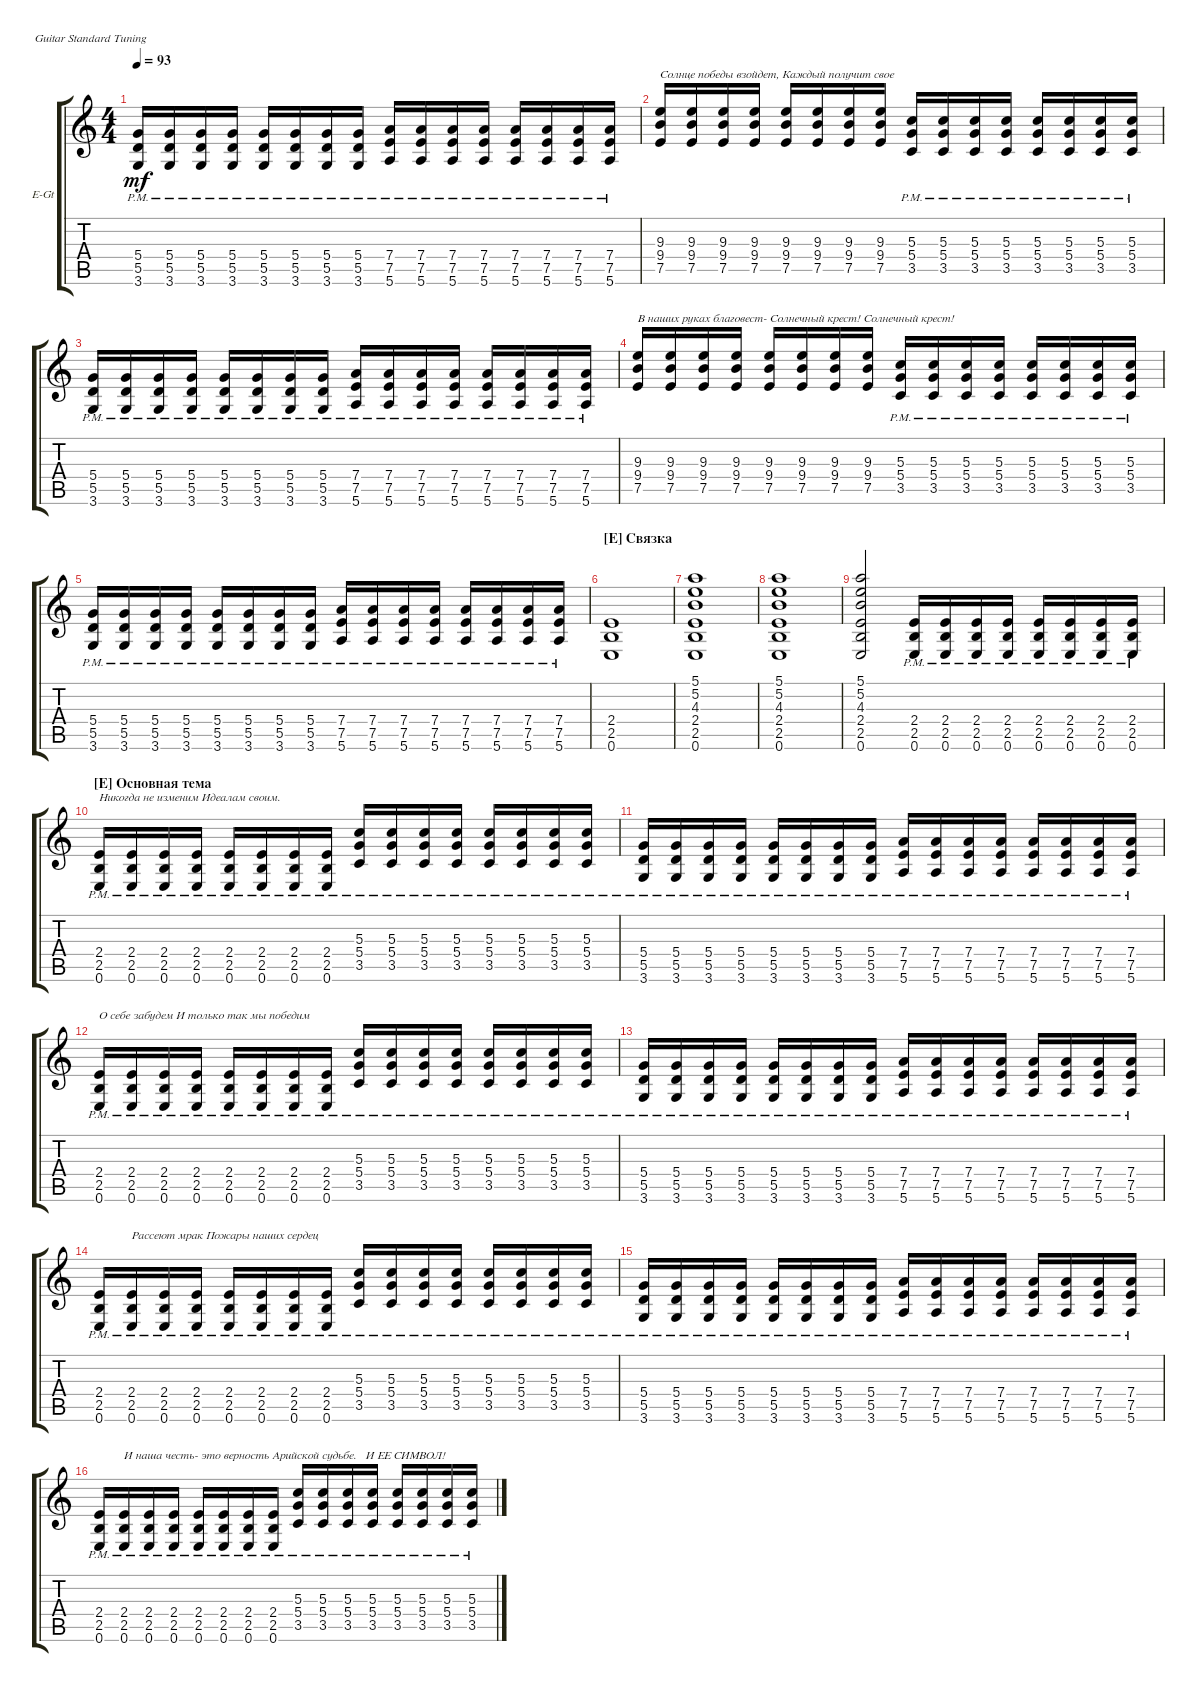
\defaultSystemsLayout 4
\bracketExtendMode groupsimilarinstruments
\firstSystemTrackNameOrientation horizontal
\otherSystemsTrackNameOrientation horizontal
\track ("Electric Guitar" "E-Gt") {instrument overdrivenguitar}
\staff {score tabs}
\tuning (E4 B3 G3 D3 A2 E2)
\ts (4 4)
\tempo 93
\clef g2
\ks c
(3.6{pm} 5.4{pm} 5.5{pm}).16{dy mf} (3.6{pm} 5.5{pm} 5.4{pm}).16 (3.6{pm} 5.4{pm} 5.5{pm}).16 (3.6{pm} 5.5{pm} 5.4{pm}).16 (3.6{pm} 5.4{pm} 5.5{pm}).16 (3.6{pm} 5.5{pm} 5.4{pm}).16 (3.6{pm} 5.4{pm} 5.5{pm}).16 (3.6{pm} 5.5{pm} 5.4{pm}).16 (5.6{pm} 7.5{pm} 7.4{pm}).16 (5.6{pm} 7.5{pm} 7.4{pm}).16 (5.6{pm} 7.5{pm} 7.4{pm}).16 (5.6{pm} 7.5{pm} 7.4{pm}).16 (5.6{pm} 7.5{pm} 7.4{pm}).16 (5.6{pm} 7.5{pm} 7.4{pm}).16 (5.6{pm} 7.5{pm} 7.4{pm}).16 (5.6{pm} 7.5{pm} 7.4{pm}).16 |
(7.5 9.4 9.3).16{txt "Солнце победы взойдет, Каждый получит свое"} (7.5 9.4 9.3).16 (7.5 9.4 9.3).16 (7.5 9.4 9.3).16 (7.5 9.4 9.3).16 (7.5 9.4 9.3).16 (7.5 9.4 9.3).16 (7.5 9.4 9.3).16 (3.5{pm} 5.4{pm} 5.3{pm}).16 (3.5{pm} 5.3{pm} 5.4{pm}).16 (3.5{pm} 5.4{pm} 5.3{pm}).16 (3.5{pm} 5.3{pm} 5.4{pm}).16 (3.5{pm} 5.4{pm} 5.3{pm}).16 (3.5{pm} 5.3{pm} 5.4{pm}).16 (3.5{pm} 5.4{pm} 5.3{pm}).16 (3.5{pm} 5.3{pm} 5.4{pm}).16 |
(3.6{pm} 5.4{pm} 5.5{pm}).16 (3.6{pm} 5.5{pm} 5.4{pm}).16 (3.6{pm} 5.4{pm} 5.5{pm}).16 (3.6{pm} 5.5{pm} 5.4{pm}).16 (3.6{pm} 5.4{pm} 5.5{pm}).16 (3.6{pm} 5.5{pm} 5.4{pm}).16 (3.6{pm} 5.4{pm} 5.5{pm}).16 (3.6{pm} 5.5{pm} 5.4{pm}).16 (5.6{pm} 7.5{pm} 7.4{pm}).16 (5.6{pm} 7.5{pm} 7.4{pm}).16 (5.6{pm} 7.5{pm} 7.4{pm}).16 (5.6{pm} 7.5{pm} 7.4{pm}).16 (5.6{pm} 7.5{pm} 7.4{pm}).16 (5.6{pm} 7.5{pm} 7.4{pm}).16 (5.6{pm} 7.5{pm} 7.4{pm}).16 (5.6{pm} 7.5{pm} 7.4{pm}).16 |
(7.5 9.4 9.3).16{txt "В наших руках благовест- Солнечный крест! Солнечный крест!"} (7.5 9.4 9.3).16 (7.5 9.4 9.3).16 (7.5 9.4 9.3).16 (7.5 9.4 9.3).16 (7.5 9.4 9.3).16 (7.5 9.4 9.3).16 (7.5 9.4 9.3).16 (3.5{pm} 5.4{pm} 5.3{pm}).16 (3.5{pm} 5.3{pm} 5.4{pm}).16 (3.5{pm} 5.4{pm} 5.3{pm}).16 (3.5{pm} 5.3{pm} 5.4{pm}).16 (3.5{pm} 5.4{pm} 5.3{pm}).16 (3.5{pm} 5.3{pm} 5.4{pm}).16 (3.5{pm} 5.4{pm} 5.3{pm}).16 (3.5{pm} 5.3{pm} 5.4{pm}).16 |
(3.6{pm} 5.4{pm} 5.5{pm}).16 (3.6{pm} 5.5{pm} 5.4{pm}).16 (3.6{pm} 5.4{pm} 5.5{pm}).16 (3.6{pm} 5.5{pm} 5.4{pm}).16 (3.6{pm} 5.4{pm} 5.5{pm}).16 (3.6{pm} 5.5{pm} 5.4{pm}).16 (3.6{pm} 5.4{pm} 5.5{pm}).16 (3.6{pm} 5.5{pm} 5.4{pm}).16 (5.6{pm} 7.5{pm} 7.4{pm}).16 (5.6{pm} 7.5{pm} 7.4{pm}).16 (5.6{pm} 7.5{pm} 7.4{pm}).16 (5.6{pm} 7.5{pm} 7.4{pm}).16 (5.6{pm} 7.5{pm} 7.4{pm}).16 (5.6{pm} 7.5{pm} 7.4{pm}).16 (5.6{pm} 7.5{pm} 7.4{pm}).16 (5.6{pm} 7.5{pm} 7.4{pm}).16 |
\section ("E" "Связка")
(0.6 2.5 2.4).1 |
(0.6 2.5 2.4 4.3 5.1 5.2).1 |
(0.6 2.5 2.4 4.3 5.1 5.2).1 |
(0.6 2.5 2.4 4.3 5.1 5.2).2 (0.6{pm} 2.5{pm} 2.4{pm}).16 (0.6{pm} 2.5{pm} 2.4{pm}).16 (0.6{pm} 2.5{pm} 2.4{pm}).16 (0.6{pm} 2.5{pm} 2.4{pm}).16 (0.6{pm} 2.5{pm} 2.4{pm}).16 (0.6{pm} 2.5{pm} 2.4{pm}).16 (0.6{pm} 2.5{pm} 2.4{pm}).16 (0.6{pm} 2.5{pm} 2.4{pm}).16 |
\section ("E" "Основная тема")
(0.6{pm} 2.5{pm} 2.4{pm}).16{txt "Никогда не изменим Идеалам своим."} (0.6{pm} 2.5{pm} 2.4{pm}).16 (0.6{pm} 2.5{pm} 2.4{pm}).16 (0.6{pm} 2.5{pm} 2.4{pm}).16 (0.6{pm} 2.5{pm} 2.4{pm}).16 (0.6{pm} 2.5{pm} 2.4{pm}).16 (0.6{pm} 2.5{pm} 2.4{pm}).16 (0.6{pm} 2.5{pm} 2.4{pm}).16 (3.5{pm} 5.4{pm} 5.3{pm}).16 (3.5{pm} 5.3{pm} 5.4{pm}).16 (3.5{pm} 5.4{pm} 5.3{pm}).16 (3.5{pm} 5.3{pm} 5.4{pm}).16 (3.5{pm} 5.4{pm} 5.3{pm}).16 (3.5{pm} 5.3{pm} 5.4{pm}).16 (3.5{pm} 5.4{pm} 5.3{pm}).16 (3.5{pm} 5.3{pm} 5.4{pm}).16 |
(3.6{pm} 5.4{pm} 5.5{pm}).16 (3.6{pm} 5.5{pm} 5.4{pm}).16 (3.6{pm} 5.4{pm} 5.5{pm}).16 (3.6{pm} 5.5{pm} 5.4{pm}).16 (3.6{pm} 5.4{pm} 5.5{pm}).16 (3.6{pm} 5.5{pm} 5.4{pm}).16 (3.6{pm} 5.4{pm} 5.5{pm}).16 (3.6{pm} 5.5{pm} 5.4{pm}).16 (5.6{pm} 7.5{pm} 7.4{pm}).16 (5.6{pm} 7.5{pm} 7.4{pm}).16 (5.6{pm} 7.5{pm} 7.4{pm}).16 (5.6{pm} 7.5{pm} 7.4{pm}).16 (5.6{pm} 7.5{pm} 7.4{pm}).16 (5.6{pm} 7.5{pm} 7.4{pm}).16 (5.6{pm} 7.5{pm} 7.4{pm}).16 (5.6{pm} 7.5{pm} 7.4{pm}).16 |
(0.6{pm} 2.5{pm} 2.4{pm}).16{txt "О себе забудем И только так мы победим"} (0.6{pm} 2.5{pm} 2.4{pm}).16 (0.6{pm} 2.5{pm} 2.4{pm}).16 (0.6{pm} 2.5{pm} 2.4{pm}).16 (0.6{pm} 2.5{pm} 2.4{pm}).16 (0.6{pm} 2.5{pm} 2.4{pm}).16 (0.6{pm} 2.5{pm} 2.4{pm}).16 (0.6{pm} 2.5{pm} 2.4{pm}).16 (3.5{pm} 5.4{pm} 5.3{pm}).16 (3.5{pm} 5.3{pm} 5.4{pm}).16 (3.5{pm} 5.4{pm} 5.3{pm}).16 (3.5{pm} 5.3{pm} 5.4{pm}).16 (3.5{pm} 5.4{pm} 5.3{pm}).16 (3.5{pm} 5.3{pm} 5.4{pm}).16 (3.5{pm} 5.4{pm} 5.3{pm}).16 (3.5{pm} 5.3{pm} 5.4{pm}).16 |
(3.6{pm} 5.4{pm} 5.5{pm}).16 (3.6{pm} 5.5{pm} 5.4{pm}).16 (3.6{pm} 5.4{pm} 5.5{pm}).16 (3.6{pm} 5.5{pm} 5.4{pm}).16 (3.6{pm} 5.4{pm} 5.5{pm}).16 (3.6{pm} 5.5{pm} 5.4{pm}).16 (3.6{pm} 5.4{pm} 5.5{pm}).16 (3.6{pm} 5.5{pm} 5.4{pm}).16 (5.6{pm} 7.5{pm} 7.4{pm}).16 (5.6{pm} 7.5{pm} 7.4{pm}).16 (5.6{pm} 7.5{pm} 7.4{pm}).16 (5.6{pm} 7.5{pm} 7.4{pm}).16 (5.6{pm} 7.5{pm} 7.4{pm}).16 (5.6{pm} 7.5{pm} 7.4{pm}).16 (5.6{pm} 7.5{pm} 7.4{pm}).16 (5.6{pm} 7.5{pm} 7.4{pm}).16 |
(0.6{pm} 2.5{pm} 2.4{pm}).16 (0.6{pm} 2.5{pm} 2.4{pm}).16{txt "Рассеют мрак Пожары наших сердец"} (0.6{pm} 2.5{pm} 2.4{pm}).16 (0.6{pm} 2.5{pm} 2.4{pm}).16 (0.6{pm} 2.5{pm} 2.4{pm}).16 (0.6{pm} 2.5{pm} 2.4{pm}).16 (0.6{pm} 2.5{pm} 2.4{pm}).16 (0.6{pm} 2.5{pm} 2.4{pm}).16 (3.5{pm} 5.4{pm} 5.3{pm}).16 (3.5{pm} 5.3{pm} 5.4{pm}).16 (3.5{pm} 5.4{pm} 5.3{pm}).16 (3.5{pm} 5.3{pm} 5.4{pm}).16 (3.5{pm} 5.4{pm} 5.3{pm}).16 (3.5{pm} 5.3{pm} 5.4{pm}).16 (3.5{pm} 5.4{pm} 5.3{pm}).16 (3.5{pm} 5.3{pm} 5.4{pm}).16 |
(3.6{pm} 5.4{pm} 5.5{pm}).16 (3.6{pm} 5.5{pm} 5.4{pm}).16 (3.6{pm} 5.4{pm} 5.5{pm}).16 (3.6{pm} 5.5{pm} 5.4{pm}).16 (3.6{pm} 5.4{pm} 5.5{pm}).16 (3.6{pm} 5.5{pm} 5.4{pm}).16 (3.6{pm} 5.4{pm} 5.5{pm}).16 (3.6{pm} 5.5{pm} 5.4{pm}).16 (5.6{pm} 7.5{pm} 7.4{pm}).16 (5.6{pm} 7.5{pm} 7.4{pm}).16 (5.6{pm} 7.5{pm} 7.4{pm}).16 (5.6{pm} 7.5{pm} 7.4{pm}).16 (5.6{pm} 7.5{pm} 7.4{pm}).16 (5.6{pm} 7.5{pm} 7.4{pm}).16 (5.6{pm} 7.5{pm} 7.4{pm}).16 (5.6{pm} 7.5{pm} 7.4{pm}).16 |
(0.6{pm} 2.5{pm} 2.4{pm}).16 (0.6{pm} 2.5{pm} 2.4{pm}).16{txt "И наша честь- это верность Арийской судьбе.   И ЕЕ СИМВОЛ!"} (0.6{pm} 2.5{pm} 2.4{pm}).16 (0.6{pm} 2.5{pm} 2.4{pm}).16 (0.6{pm} 2.5{pm} 2.4{pm}).16 (0.6{pm} 2.5{pm} 2.4{pm}).16 (0.6{pm} 2.5{pm} 2.4{pm}).16 (0.6{pm} 2.5{pm} 2.4{pm}).16 (3.5{pm} 5.4{pm} 5.3{pm}).16 (3.5{pm} 5.3{pm} 5.4{pm}).16 (3.5{pm} 5.4{pm} 5.3{pm}).16 (3.5{pm} 5.3{pm} 5.4{pm}).16 (3.5{pm} 5.4{pm} 5.3{pm}).16 (3.5{pm} 5.3{pm} 5.4{pm}).16 (3.5{pm} 5.4{pm} 5.3{pm}).16 (3.5{pm} 5.3{pm} 5.4{pm}).16
